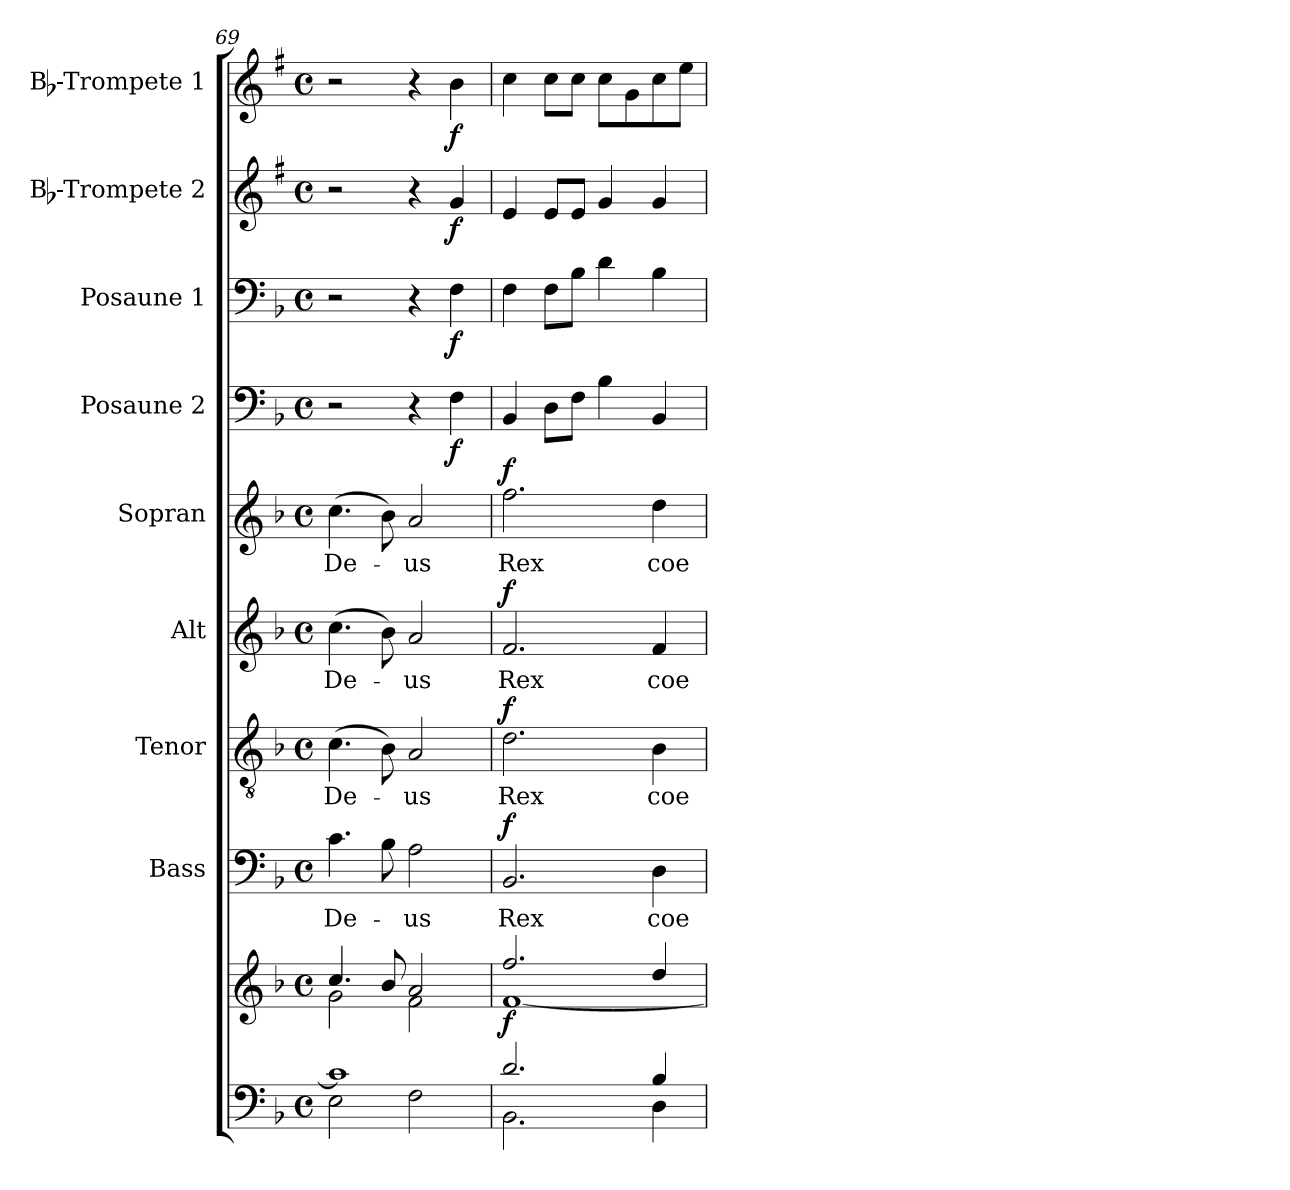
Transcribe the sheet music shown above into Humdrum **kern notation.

**kern	**kern	**dynam	**kern	**text	**dynam	**kern	**text	**dynam	**kern	**text	**dynam	**kern	**text	**dynam	**kern	**dynam	**kern	**dynam	**kern	**dynam	**kern	**dynam
*part9	*part9	*part9	*part8	*part8	*part8	*part7	*part7	*part7	*part6	*part6	*part6	*part5	*part5	*part5	*part4	*part4	*part3	*part3	*part2	*part2	*part1	*part1
*staff10	*staff9	*staff9/10	*staff8	*staff8	*staff8	*staff7	*staff7	*staff7	*staff6	*staff6	*staff6	*staff5	*staff5	*staff5	*staff4	*staff4	*staff3	*staff3	*staff2	*staff2	*staff1	*staff1
*	*	*	*I"Bass	*	*	*I"Tenor	*	*	*I"Alt	*	*	*I"Sopran	*	*	*I"Posaune 2	*	*I"Posaune 1	*	*I"Bb-Trompete 2	*	*I"Bb-Trompete 1	*
*	*	*	*I'B.	*	*	*I'T.	*	*	*I'A.	*	*	*I'S.	*	*	*I'Pos. 2	*	*I'Pos. 1	*	*I'Bb Trp. 2	*	*I'Bb Trp. 1	*
*clefF4	*clefG2	*	*clefF4	*	*	*clefGv2	*	*	*clefG2	*	*	*clefG2	*	*	*clefF4	*	*clefF4	*	*clefG2	*	*clefG2	*
*	*	*	*	*	*	*	*	*	*	*	*	*	*	*	*	*	*	*	*ITrd1c2	*	*ITrd1c2	*
*k[b-]	*k[b-]	*	*k[b-]	*	*	*k[b-]	*	*	*k[b-]	*	*	*k[b-]	*	*	*k[b-]	*	*k[b-]	*	*k[b-]	*	*k[b-]	*
*F:	*F:	*	*F:	*	*	*F:	*	*	*F:	*	*	*F:	*	*	*F:	*	*F:	*	*F:	*	*F:	*
*M4/4	*M4/4	*	*M4/4	*	*	*M4/4	*	*	*M4/4	*	*	*M4/4	*	*	*M4/4	*	*M4/4	*	*M4/4	*	*M4/4	*
*met(c)	*met(c)	*	*met(c)	*	*	*met(c)	*	*	*met(c)	*	*	*met(c)	*	*	*met(c)	*	*met(c)	*	*met(c)	*	*met(c)	*
=69	=69	=69	=69	=69	=69	=69	=69	=69	=69	=69	=69	=69	=69	=69	=69	=69	=69	=69	=69	=69	=69	=69
*^	*^	*	*	*	*	*	*	*	*	*	*	*	*	*	*	*	*	*	*	*	*	*
!	!	!	!	!	!	!LO:LY:b	!	!	!LO:LY:b	!	!	!LO:LY:b	!	!	!LO:LY:b	!	!	!	!	!	!	!	!	!
1c]	2E\	4.cc/	2g\	.	4.c\	De-	.	(>4.c\	De-	.	(>4.cc\	De-	.	(>4.cc\	De-	.	2r	.	2r	.	2r	.	2r	.
.	.	8b-/	.	.	8B-\	.	.	8B-\)	.	.	8b-\)	.	.	8b-\)	.	.	.	.	.	.	.	.	.	.
!	!	!	!	!	!	!LO:LY:b	!	!	!LO:LY:b	!	!	!LO:LY:b	!	!	!LO:LY:b	!	!	!	!	!	!	!	!	!
.	2F\	2a/	2f\	.	2A\	-us	.	2A/	-us	.	2a/	-us	.	2a/	-us	.	4r	.	4r	.	4r	.	4r	.
!	!	!	!	!	!	!	!	!	!	!	!	!	!	!	!	!	!	!LO:DY:b	!	!LO:DY:b	!	!LO:DY:b	!	!LO:DY:b
.	.	.	.	.	.	.	.	.	.	.	.	.	.	.	.	.	4F\	f	4F\	f	4f/	f	4a\	f
!!LO:PB:g=z
=70	=70	=70	=70	=70	=70	=70	=70	=70	=70	=70	=70	=70	=70	=70	=70	=70	=70	=70	=70	=70	=70	=70	=70	=70
!	!	!	!	!LO:DY:b	!	!LO:LY:b	!LO:DY:a	!	!LO:LY:b	!LO:DY:a	!	!LO:LY:b	!LO:DY:a	!	!LO:LY:b	!LO:DY:a	!	!	!	!	!	!	!	!
2.d/	2.BB-\	2.ff/	[<1f	f	2.BB-/	Rex	f	2.d\	Rex	f	2.f/	Rex	f	2.ff\	Rex	f	4BB-/	.	4F\	.	4d/	.	4b-\	.
.	.	.	.	.	.	.	.	.	.	.	.	.	.	.	.	.	8D\L	.	8F\L	.	8d/L	.	8b-\L	.
.	.	.	.	.	.	.	.	.	.	.	.	.	.	.	.	.	8F\J	.	8B-\J	.	8d/J	.	8b-\J	.
.	.	.	.	.	.	.	.	.	.	.	.	.	.	.	.	.	4B-\	.	4d\	.	4f/	.	8b-\L	.
.	.	.	.	.	.	.	.	.	.	.	.	.	.	.	.	.	.	.	.	.	.	.	8f\	.
!	!	!	!	!	!	!LO:LY:b	!	!	!LO:LY:b	!	!	!LO:LY:b	!	!	!LO:LY:b	!	!	!	!	!	!	!	!	!
4B-/	4D\	4dd/	.	.	4D\	coe-	.	4B-\	coe-	.	4f/	coe-	.	4dd\	coe-	.	4BB-/	.	4B-\	.	4f/	.	8b-\	.
.	.	.	.	.	.	.	.	.	.	.	.	.	.	.	.	.	.	.	.	.	.	.	8dd\J	.
*v	*v	*	*	*	*	*	*	*	*	*	*	*	*	*	*	*	*	*	*	*	*	*	*	*
*	*v	*v	*	*	*	*	*	*	*	*	*	*	*	*	*	*	*	*	*	*	*	*	*
=	=	=	=	=	=	=	=	=	=	=	=	=	=	=	=	=	=	=	=	=	=	=
*-	*-	*-	*-	*-	*-	*-	*-	*-	*-	*-	*-	*-	*-	*-	*-	*-	*-	*-	*-	*-	*-	*-
